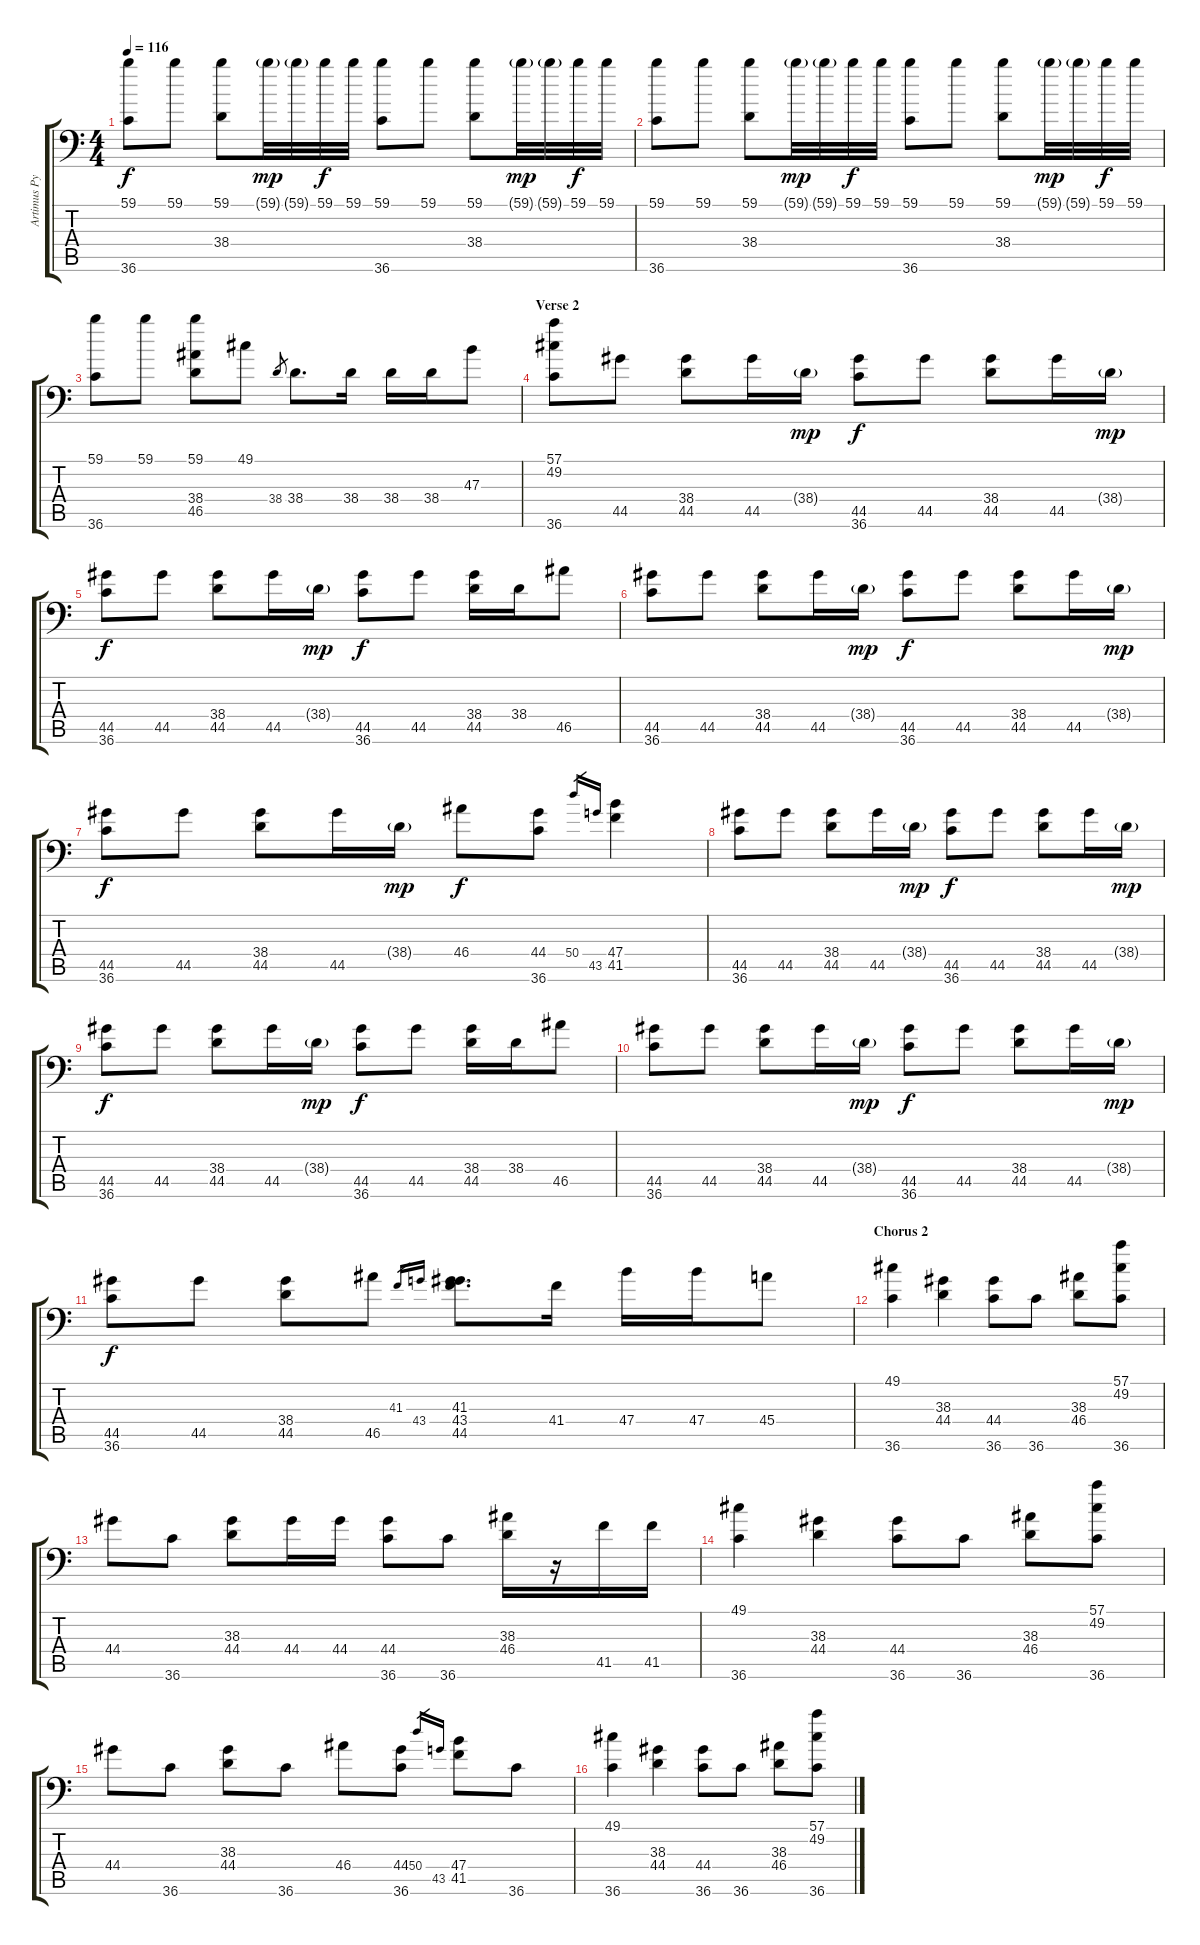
\track ("Artimus Pyle" "Artimus Py") {instrument acousticgrandpiano}
\staff {score tabs}
\tuning (C-1 C-1 C-1 C-1 C-1 C-1) {hide}
\ts (4 4)
\tempo 116
\clef f4
\ks c
(59.1 36.6).8{dy f} 59.1.8 (59.1 38.4).8 59.1{g}.32{dy mp} 59.1{g}.32 59.1.32{dy f} 59.1.32 (59.1 36.6).8 59.1.8 (59.1 38.4).8 59.1{g}.32{dy mp} 59.1{g}.32 59.1.32{dy f} 59.1.32 |
(59.1 36.6).8 59.1.8 (59.1 38.4).8 59.1{g}.32{dy mp} 59.1{g}.32 59.1.32{dy f} 59.1.32 (59.1 36.6).8 59.1.8 (59.1 38.4).8 59.1{g}.32{dy mp} 59.1{g}.32 59.1.32{dy f} 59.1.32 |
(59.1 36.6).8 59.1.8 (59.1 38.4 46.5).8 49.1.8 38.4.8{gr} 38.4.8{d} 38.4.16 38.4.16 38.4.16 47.3.8 |
\section ("" "Verse 2")
(57.1 49.2 36.6).8 44.5.8 (38.4 44.5).8 44.5.16 38.4{g}.16{dy mp} (44.5 36.6).8{dy f} 44.5.8 (38.4 44.5).8 44.5.16 38.4{g}.16{dy mp} |
(44.5 36.6).8{dy f} 44.5.8 (38.4 44.5).8 44.5.16 38.4{g}.16{dy mp} (44.5 36.6).8{dy f} 44.5.8 (38.4 44.5).16 38.4.16 46.5.8 |
(44.5 36.6).8 44.5.8 (38.4 44.5).8 44.5.16 38.4{g}.16{dy mp} (44.5 36.6).8{dy f} 44.5.8 (38.4 44.5).8 44.5.16 38.4{g}.16{dy mp} |
(44.5 36.6).8{dy f} 44.5.8 (38.4 44.5).8 44.5.16 38.4{g}.16{dy mp} 46.4.8{dy f} (44.4 36.6).8 50.4.16{gr} 43.5.16{gr} (47.4 41.5).4 |
(44.5 36.6).8 44.5.8 (38.4 44.5).8 44.5.16 38.4{g}.16{dy mp} (44.5 36.6).8{dy f} 44.5.8 (38.4 44.5).8 44.5.16 38.4{g}.16{dy mp} |
(44.5 36.6).8{dy f} 44.5.8 (38.4 44.5).8 44.5.16 38.4{g}.16{dy mp} (44.5 36.6).8{dy f} 44.5.8 (38.4 44.5).16 38.4.16 46.5.8 |
(44.5 36.6).8 44.5.8 (38.4 44.5).8 44.5.16 38.4{g}.16{dy mp} (44.5 36.6).8{dy f} 44.5.8 (38.4 44.5).8 44.5.16 38.4{g}.16{dy mp} |
(44.5 36.6).8{dy f} 44.5.8 (38.4 44.5).8 46.5.8 41.3.16{gr} 43.4.16{gr} (41.3 43.4 44.5).8{d} 41.4.16 47.4.16 47.4.16 45.4.8 |
\section ("" "Chorus 2")
(49.1 36.6).4 (38.3 44.4).4 (44.4 36.6).8 36.6.8 (38.3 46.4).8 (57.1 49.2 36.6).8 |
44.4.8 36.6.8 (38.3 44.4).8 44.4.16 44.4.16 (44.4 36.6).8 36.6.8 (38.3 46.4).16 r.16 41.5.16 41.5.16 |
(49.1 36.6).4 (38.3 44.4).4 (44.4 36.6).8 36.6.8 (38.3 46.4).8 (57.1 49.2 36.6).8 |
44.4.8 36.6.8 (38.3 44.4).8 36.6.8 46.4.8 (44.4 36.6).8 50.4.16{gr} 43.5.16{gr} (47.4 41.5).8 36.6.8 |
(49.1 36.6).4 (38.3 44.4).4 (44.4 36.6).8 36.6.8 (38.3 46.4).8 (57.1 49.2 36.6).8
